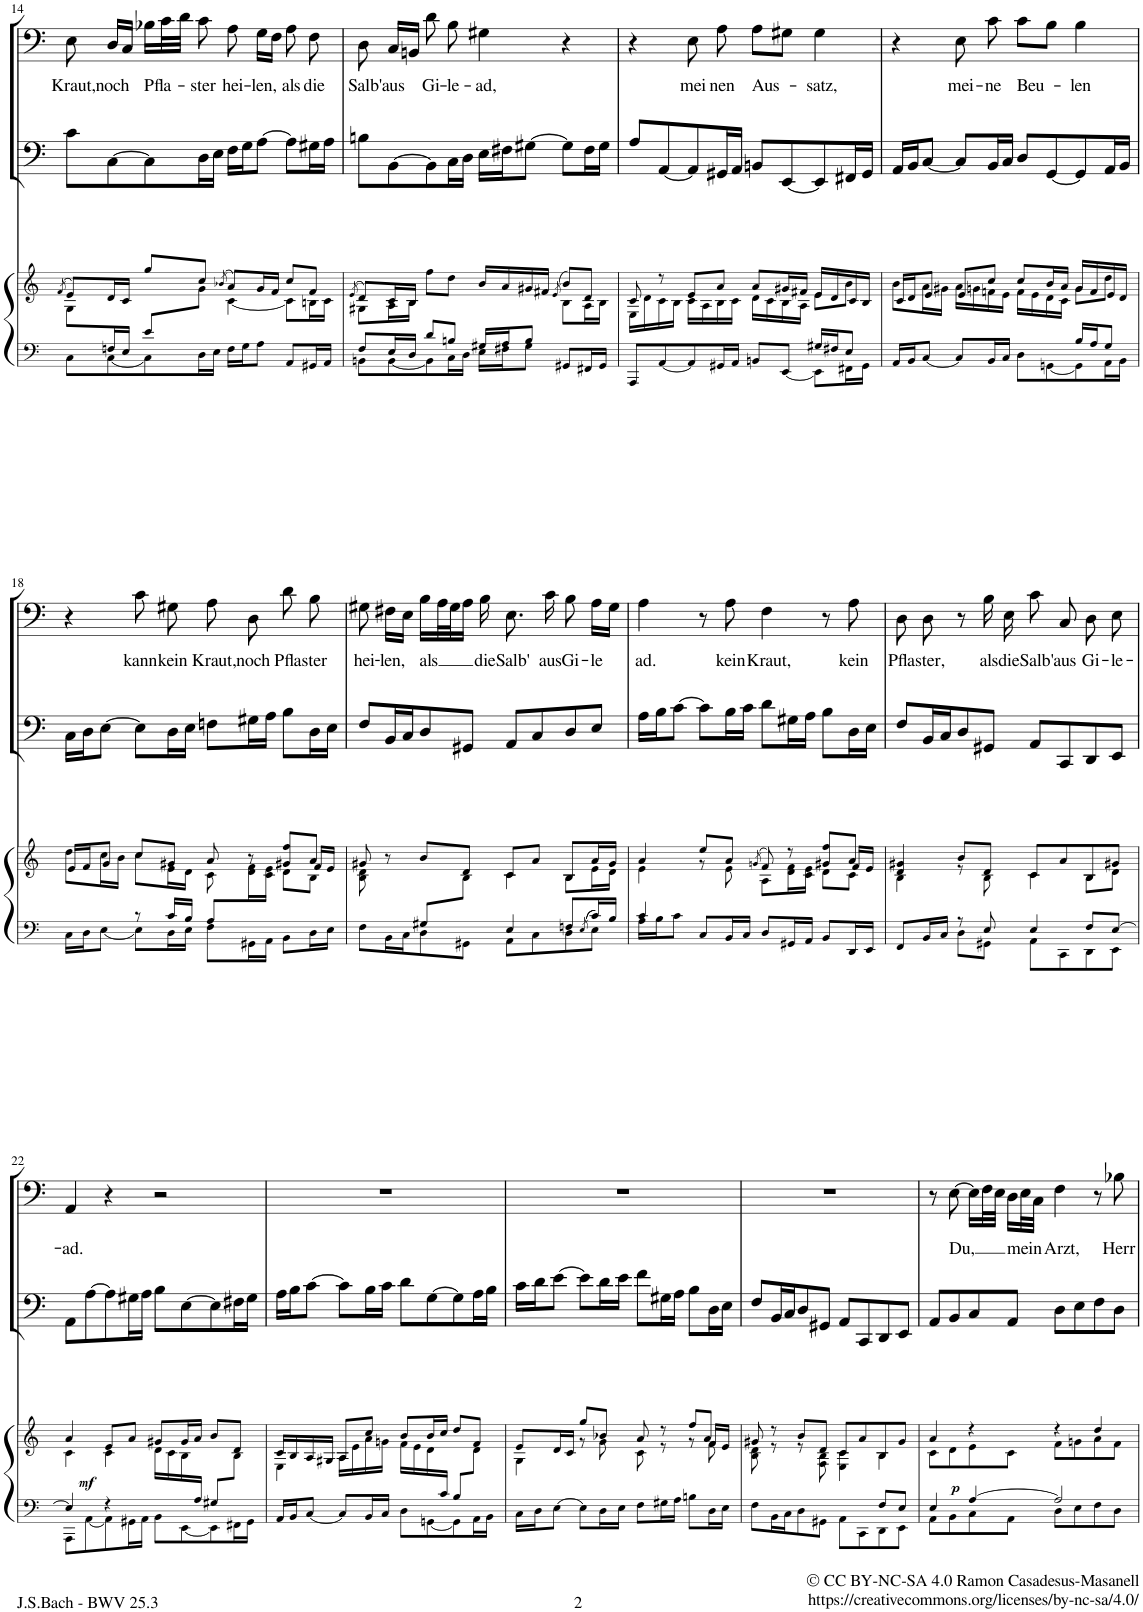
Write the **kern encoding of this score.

**kern	**kern	**dynam	**kern	**kern	**text
*part3	*part3	*part3	*part2	*part1	*part1
*staff4	*staff3	*staff3/4	*staff2	*staff1	*staff1
*I"Piano reduction	*	*	*I"Continuo	*I"Basso	*
*I'Pno	*	*	*	*	*
!!LO:PB:g=z
*clefF4	*clefG2	*	*clefF4	*clefF4	*
*k[]	*k[]	*	*k[]	*k[]	*
*M4/4	*M4/4	*	*M4/4	*M4/4	*
*met(c)	*met(c)	*	*met(c)	*met(c)	*
=14	=14	=14	=14	=14	=14
.	(8qf/	.	.	.	.
*^	*^	*	*	*	*
!	!	!	!	!	!	!	!LO:LY:b
8ryy	8C\L	8e/L)	8G\L	.	8c\L	8E\	Kraut,
!	!	!	!	!	!	!	!LO:LY:b
16Fn/L	[<8C\	16d/L	4ryy	.	[8C\	16D/LL	noch
16E/JJ	.	16c/JJ	.	.	.	16C/JJ	.
!	!	!	!	!	!	!	!LO:LY:b
8e/L	8C\]	8gg/L	.	.	8C\]	16B-X\LL	Pfla-
.	.	.	.	.	.	32c\L	.
.	.	.	.	.	.	32d\JJJ	.
!	!	!	!	!	!	!	!LO:LY:b
2ryy	16D\L	8cc/J	8g\J	.	16D\L	8c\	ster
.	16E\JJ	.	.	.	16E\JJ	.	.
.	.	(8qb-X/	.	.	.	.	.
!	!	!	!	!	!	!	!LO:LY:b
.	16F\LL	8a/L)	[4c\	.	16F\LL	8A\	hei-
.	16G\J	.	.	.	16G\J	.	.
!	!	!	!	!	!	!	!LO:LY:b
.	8A\J	16g/L	.	.	[8A\J	16G\LL	-len,
.	.	16f/JJ	.	.	.	16F\JJ	.
!	!	!	!	!	!	!	!LO:LY:b
.	8AA/L	8cc/L	8c\L]	.	8A\L]	8A\	als
!	!	!	!	!	!	!	!LO:LY:b
8ryy	16GG#X/L	8f/J	16Bn\L	.	16G#X\L	8F\	die
.	16AA/JJ	.	16c\JJ	.	16A\JJ	.	.
=15	=15	=15	=15	=15	=15	=15	=15
.	.	(8qe/	.	.	.	.	.
!	!	!	!	!	!	!	!LO:LY:b
8F/L	8BBn\L	8d/L)	8G#X\L	.	8Bn\L	8D\	Salb'
!	!	!	!	!	!	!	!LO:LY:b
16E/L	[8BB\	16c/L	16A\L	.	[8BB\	16C/LL	aus
16D/JJ	.	16B/JJ	16B\JJ	.	.	16BBn/JJ	.
!	!	!	!	!	!	!	!LO:LY:b
8d/L	8BB\]	8ff\L	4ryy	.	8BB\]	8d\	Gi-
!	!	!	!	!	!	!	!LO:LY:b
8Bn/J	16C\L	8dd\J	.	.	16C\L	8B\	-le-
.	16D\JJ	.	.	.	16D\JJ	.	.
!	!	!	!	!	!	!	!LO:LY:b
16G#X/LL	16E\LL	16b/LL	4ryy	.	16E\LL	4G#X\	-ad,
16A/J	16F#X\J	16a/	.	.	16F#X\J	.	.
8B/J	8G#\J	16g#X/	.	.	[8G#X\J	.	.
.	.	16f#X/JJ	.	.	.	.	.
.	.	(>8qe/	.	.	.	.	.
8GG#X/L	4ryy	8b/L)	8B\L	.	8G#\L]	4r	.
16FF#X/L	.	8d/J	16A\L	.	16F#\L	.	.
16GG#/JJ	.	.	16B\JJ	.	16G#\JJ	.	.
=16	=16	=16	=16	=16	=16	=16	=16
8AAA/L	2ryy	8c/	16E\LL	.	8A/L	4r	.
.	.	.	16d\	.	.	.	.
[<8AA/	.	8r	16c\	.	[8AA/	.	.
.	.	.	16B\JJ	.	.	.	.
!	!	!	!	!	!	!	!LO:LY:b
8AA/]	.	8e/L	16c\LL	.	8AA/]	8E\	mei-
.	.	.	16A\	.	.	.	.
!	!	!	!	!	!	!	!LO:LY:b
16GG#X/L	.	8a/J	16B\	.	16GG#X/L	8A\	-nen
16AA/JJ	.	.	16c\JJ	.	16AA/JJ	.	.
!	!	!	!	!	!	!	!LO:LY:b
8BBn/L	4ryy	8a/L	16d\LL	.	8BBn/L	8A\L	Aus-
.	.	.	16c\	.	.	.	.
[<8EE/J	.	16g#X/L	16B\	.	[8EE/	8G#X\J	.
.	.	16f#X/JJ	16A\JJ	.	.	.	.
!	!	!	!	!	!	!	!LO:LY:b
16G#X/LL	8EE\L]	16e/LL	8e\L	.	8EE/]	4G#\	satz,
16F#X/J	.	16d/	.	.	.	.	.
8E/J	16FF#X\L	16c/	8b\J	.	16FF#X/L	.	.
.	16GG#\JJ	16B/JJ	.	.	16GG#/JJ	.	.
=17	=17	=17	=17	=17	=17	=17	=17
16AA/LL	2ryy	16c/LL	8b\L	.	16AA/LL	4r	.
16BB/J	.	16d/J	.	.	16BB/J	.	.
[<8C/J	.	8e/J	16a\L	.	[8C/J	.	.
.	.	.	16g#X\JJ	.	.	.	.
!	!	!	!	!	!	!	!LO:LY:b
8C/L]	.	8e/L	16a\LL	.	8C/L]	8E\	mei-
.	.	.	16gn\	.	.	.	.
!	!	!	!	!	!	!	!LO:LY:b
16BB/L	.	8cc/J	16fn\	.	16BB/L	8c\	-ne
16C/JJ	.	.	16e\JJ	.	16C/JJ	.	.
!	!	!	!	!	!	!	!LO:LY:b
4ryy	8D\L	8cc/L	16f\LL	.	8D/L	8c\L	Beu-
.	.	.	16e\	.	.	.	.
.	[8GGn\	16b/L	16d\	.	[8GG/	8B\J	.
.	.	16a/JJ	16c\JJ	.	.	.	.
!	!	!	!	!	!	!	!LO:LY:b
16B/LL	8GG\]	16g/LL	8g\L	.	8GG/]	4B\	len
16A/J	.	16f/	.	.	.	.	.
8G/J	16AA\L	16e/	8dd\J	.	16AA/L	.	.
.	16BB\JJ	16d/JJ	.	.	16BB/JJ	.	.
!!LO:LB:g=z
=18	=18	=18	=18	=18	=18	=18	=18
*	*	*	*^	*	*	*	*
4ryy	16C\LL	16e/LL	8dd\L	8ryy	.	16C\LL	4r	.
.	16D\J	16f/J	.	.	.	16D\J	.	.
*	*	*	*v	*v	*	*	*	*
.	[8E\J	8g/J	16cc\L	.	[8E\J	.	.
.	.	.	16b\JJ	.	.	.	.
!	!	!	!	!	!	!	!LO:LY:b
8r	8E\L]	8cc/L	8cc\L	.	8E\L]	8c\	kann
!	!	!	!	!	!	!	!LO:LY:b
16c/LL	16D\L	8g#X/J	16e\L	.	16D\L	8G#X\	kein
16B/JJ	16E\JJ	.	16d\JJ	.	16E\JJ	.	.
!	!	!	!	!	!	!	!LO:LY:b
8A/L	8F\L	8a/	8c\	.	8Fn\L	8A\	Kraut,
*	*	*	*^	*	*	*	*
!	!	!	!	!	!	!	!	!LO:LY:b
8ryy	16GG#X\L	8r	8ryy	16d\ 16f\L	.	16G#X\L	8D\	noch
.	16AA\JJ	.	.	16c\ 16e\JJ	.	16A\JJ	.	.
!	!	!	!	!	!	!	!	!LO:LY:b
8ryy	8BB\L	8g#X/ 8ff/L	8d\L	8ryy	.	8B\L	8d\	Pfla-
!	!	!	!	!	!	!	!	!LO:LY:b
8ryy	16D\L	8a/J	8B\J	16f/LL	.	16D\L	8B\	-ster
.	16E\JJ	.	.	16e/JJ	.	16E\JJ	.	.
=19	=19	=19	=19	=19	=19	=19	=19	=19
*	*^	*	*	*	*	*	*	*
!	!	!	!	!	!	!	!	!	!LO:LY:b
*	*	*	*	*v	*v	*	*	*	*
4ryy	2ryy	8F\L	8g#X/	8B\ 8d\	.	8F/L	8G#X\	hei-
!	!	!	!	!	!	!	!	!LO:LY:b
.	.	16BB\L	8r	8ryy	.	16BB/L	16F#X\LL	-len,
.	.	16C\J	.	.	.	16C/J	16E\JJ	.
!	!	!	!	!	!	!	!	!LO:LY:b
8G#X/L	.	8D\	8b/L	8ryy	.	8D/	16B\LL	als
.	.	.	.	.	.	.	32A\L	.
.	.	.	.	.	.	.	32G#\J	.
2ryy	.	8GG#X\J	8d/J	8B\J	.	8GG#X/J	16A\JJ	.
!	!	!	!	!	!	!	!	!LO:LY:b
.	.	.	.	.	.	.	16B\	die
!	!	!	!	!	!	!	!	!LO:LY:b
.	4E/	8AA\L	8c/L	4c\	.	8AA/L	8.E\	Salb'
.	.	8C\	8a/J	.	.	8C/	.	.
!	!	!	!	!	!	!	!	!LO:LY:b
.	.	.	.	.	.	.	16c\	aus
!	!	!	!	!	!	!	!	!LO:LY:b
.	8Fn/L	8D\	8B/L	8B\L	.	8D/	8B\	Gi-
.	8qE/	.	.	.	.	.	.	.
!	!	!	!	!	!	!	!	!LO:LY:b
8ryy	16c/L	8E\J	16a/L	16e\L	.	8E/J	16A\LL	-le
.	16B/JJ	.	16g#/JJ	16d\JJ	.	.	16G#\JJ	.
*	*v	*v	*	*	*	*	*	*
=20	=20	=20	=20	=20	=20	=20	=20
*	*	*	*^	*	*	*	*
!	!	!	!	!	!	!	!	!LO:LY:b
4c/	16A\LL	4a/	4e\	4ryy	.	16A\LL	4A\	ad.
.	16B\J	.	.	.	.	16B\J	.	.
.	8c\J	.	.	.	.	[8c\J	.	.
2.ryy	8C/L	8ee/L	8r	2ryy	.	8c\L]	8r	.
!	!	!	!	!	!	!	!	!LO:LY:b
.	16BB/L	8a/J	8e\	.	.	16B\L	8A\	kein
.	16C/JJ	.	.	.	.	16c\JJ	.	.
.	.	(8qgn/	.	.	.	.	.	.
!	!	!	!	!	!	!	!	!LO:LY:b
.	8D/L	8f/)	8A\L	.	.	8d\L	4F\	Kraut,
.	16GG#X/L	8r	16d\ 16f\L	.	.	16G#X\L	.	.
.	16AA/JJ	.	16c\ 16e\JJ	.	.	16A\JJ	.	.
.	8BB/L	8g#X/ 8ff/L	8d\L	8ryy	.	8B\L	8r	.
!	!	!	!	!	!	!	!	!LO:LY:b
.	16DD/L	8a/J	8c\J	16f/LL	.	16D\L	8A\	kein
.	16EE/JJ	.	.	16e/JJ	.	16E\JJ	.	.
=21	=21	=21	=21	=21	=21	=21	=21	=21
!	!	!	!	!	!	!	!	!LO:LY:b
*	*	*	*v	*v	*	*	*	*
4ryy	8FF/L	4d/ 4g#X/	4B\	.	8F/L	8D\	Pfla-
!	!	!	!	!	!	!	!LO:LY:b
.	16BB/L	.	.	.	16BB/L	8D\	-ster,
.	16C/JJ	.	.	.	16C/J	.	.
8r	8D\L	8b/L	8r	.	8D/	8r	.
!	!	!	!	!	!	!	!LO:LY:b
8E/	8GG#X\J	8d/J	8B\	.	8GG#X/J	16B\	als
!	!	!	!	!	!	!	!LO:LY:b
.	.	.	.	.	.	16E\	die
!	!	!	!	!	!	!	!LO:LY:b
4E/	8AA\L	8c/L	4c\	.	8AA/L	8c\	Salb'
!	!	!	!	!	!	!	!LO:LY:b
.	8CC\	8a/	.	.	8CC/	8C/	aus
!	!	!	!	!	!	!	!LO:LY:b
8F/L	8DD\	8B/	8B\L	.	8DD/	8D\	Gi-
!	!	!	!	!	!	!	!LO:LY:b
[8E/J	8EE\J	8g#X/J	8d\J	.	8EE/J	8E\	-le-
!!LO:LB:g=z
=22	=22	=22	=22	=22	=22	=22	=22
*	*^	*	*	*	*	*	*
!	!	!	!	!	!	!	!	!LO:LY:b
*	*	*	*	*^	*	*	*	*
8.ryy	4E/]	8AAA\L	4a/	4c\	8ryy	.	8AA\L	4AA/	-ad.
!	!	!	!	!	!	!LO:DY:b	!	!	!
.	.	[8AA\	.	.	2..ryy	mf	[8A\	.	.
.	4r	8AA\]	8e/L	4c\	.	.	8A\]	4r	.
.	.	16GG#X\L	8a/J	.	.	.	16G#X\L	.	.
.	.	16AA\JJ	.	.	.	.	16A\JJ	.	.
.	2ryy	8BB\L	8g#X/L	16d\LL	.	.	8B\L	2r	.
.	.	.	.	16c\	.	.	.	.	.
.	.	[8EE\	16g#/L	16B\	.	.	[8E\	.	.
16A/JJ	.	.	16a/JJ	8.ryy	.	.	.	.	.
8G#X/L	.	8EE\]	8b/L	.	.	.	8E\]	.	.
8ryy	.	16FF#X\L	8d/J	8B\J	.	.	16F#X\L	.	.
.	.	16GG#\JJ	.	.	.	.	16G#\JJ	.	.
*	*v	*v	*	*	*	*	*	*	*
*	*	*	*v	*v	*	*	*	*
=23	=23	=23	=23	=23	=23	=23	=23
8.ryy	16AA/LL	16c/LL	4E\	.	16A\LL	1r	.
.	16BB/J	16B/	.	.	16B\J	.	.
.	[8C/J	16A/	.	.	[8c\J	.	.
.	.	16G#X/JJ	.	.	.	.	.
.	8C/L]	8A/L	16A\LL	.	8c\L]	.	.
.	.	.	16e\	.	.	.	.
.	16BB/L	8cc/J	16a\	.	16B\L	.	.
.	16C/JJ	.	16gn\JJ	.	16c\JJ	.	.
.	8D\L	8b/L	16f\LL	.	8d\L	.	.
.	.	.	16e\	.	.	.	.
.	[<8GGn\	16b/L	16d\	.	[8G\	.	.
16c/JJ	.	16cc/JJ	8.ryy	.	.	.	.
8B/L	8GG\]	8dd/L	.	.	8G\]	.	.
8ryy	16AA\L	8f/J	8d\J	.	16A\L	.	.
.	16BB\JJ	.	.	.	16B\JJ	.	.
*v	*v	*	*	*	*	*	*
=24	=24	=24	=24	=24	=24	=24
*	*	*^	*	*	*	*
16C\LL	8e/L	4G\	2ryy	.	16c\LL	1r	.
16D\J	.	.	.	.	16d\J	.	.
[8E\J	16d/L	.	.	.	[8e\J	.	.
.	16c/JJ	.	.	.	.	.	.
8E\L]	8gg/L	8r	.	.	8e\L]	.	.
16D\L	8b-X/J	8g\	.	.	16d\L	.	.
16E\JJ	.	.	.	.	16e\JJ	.	.
8F\L	8a/	8c\	4ryy	.	8f\L	.	.
16G#X\L	8r	8r	.	.	16G#X\L	.	.
16A\JJ	.	.	.	.	16A\JJ	.	.
8Bn\L	8ff/L	8r	8ryy	.	8B\L	.	.
16D\L	8a/J	8f\	16f/LL	.	16D\L	.	.
16E\JJ	.	.	16e/JJ	.	16E\JJ	.	.
*	*	*v	*v	*	*	*	*
=25	=25	=25	=25	=25	=25	=25
*^	*	*	*	*	*	*
8F\L	2ryy	8g#X/	8B\ 8d\	.	8F/L	1r	.
16BB\L	.	8r	8r	.	16BB/L	.	.
16C\J	.	.	.	.	16C/J	.	.
8D\	.	8b/L	8r	.	8D/	.	.
8GG#X\J	.	8d/J	8F\ 8B\	.	8GG#X/J	.	.
4ryy	8AA\L	8c/L	4E\ 4c\	.	8AA/L	.	.
.	8CC\	8a/	.	.	8CC/	.	.
8F/L	8DD\	8B/	4B\	.	8DD/	.	.
8E/J	8EE\J	8g#/J	.	.	8EE/J	.	.
=26	=26	=26	=26	=26	=26	=26	=26
4E/	8AA\L	4a/	8c\L	.	8AA/L	8r	.
!	!	!	!	!LO:DY:b	!	!	!LO:LY:b
.	8BB\	.	8d\	p	8BB/	[8E\	Du,
[4A/	8C\	4r	8e\	.	8C/	16E\LL]	.
.	.	.	.	.	.	32F\L	.
.	.	.	.	.	.	32E\JJJ	.
!	!	!	!	!	!	!	!LO:LY:b
.	8AA\J	.	8c\J	.	8AA/J	16D\LL	mein
.	.	.	.	.	.	32E\L	.
.	.	.	.	.	.	32C\JJJ	.
!	!	!	!	!	!	!	!LO:LY:b
2A/]	8D\L	4r	8f\L	.	8D\L	4F\	Arzt,
.	8E\	.	8gn\	.	8E\	.	.
.	8F\	4dd/	8a\	.	8F\	8r	.
!	!	!	!	!	!	!	!LO:LY:b
.	8D\J	.	8f\J	.	8D\J	8B-X\	Herr
*v	*v	*	*	*	*	*	*
*	*v	*v	*	*	*	*
=	=	=	=	=	=
*-	*-	*-	*-	*-	*-
